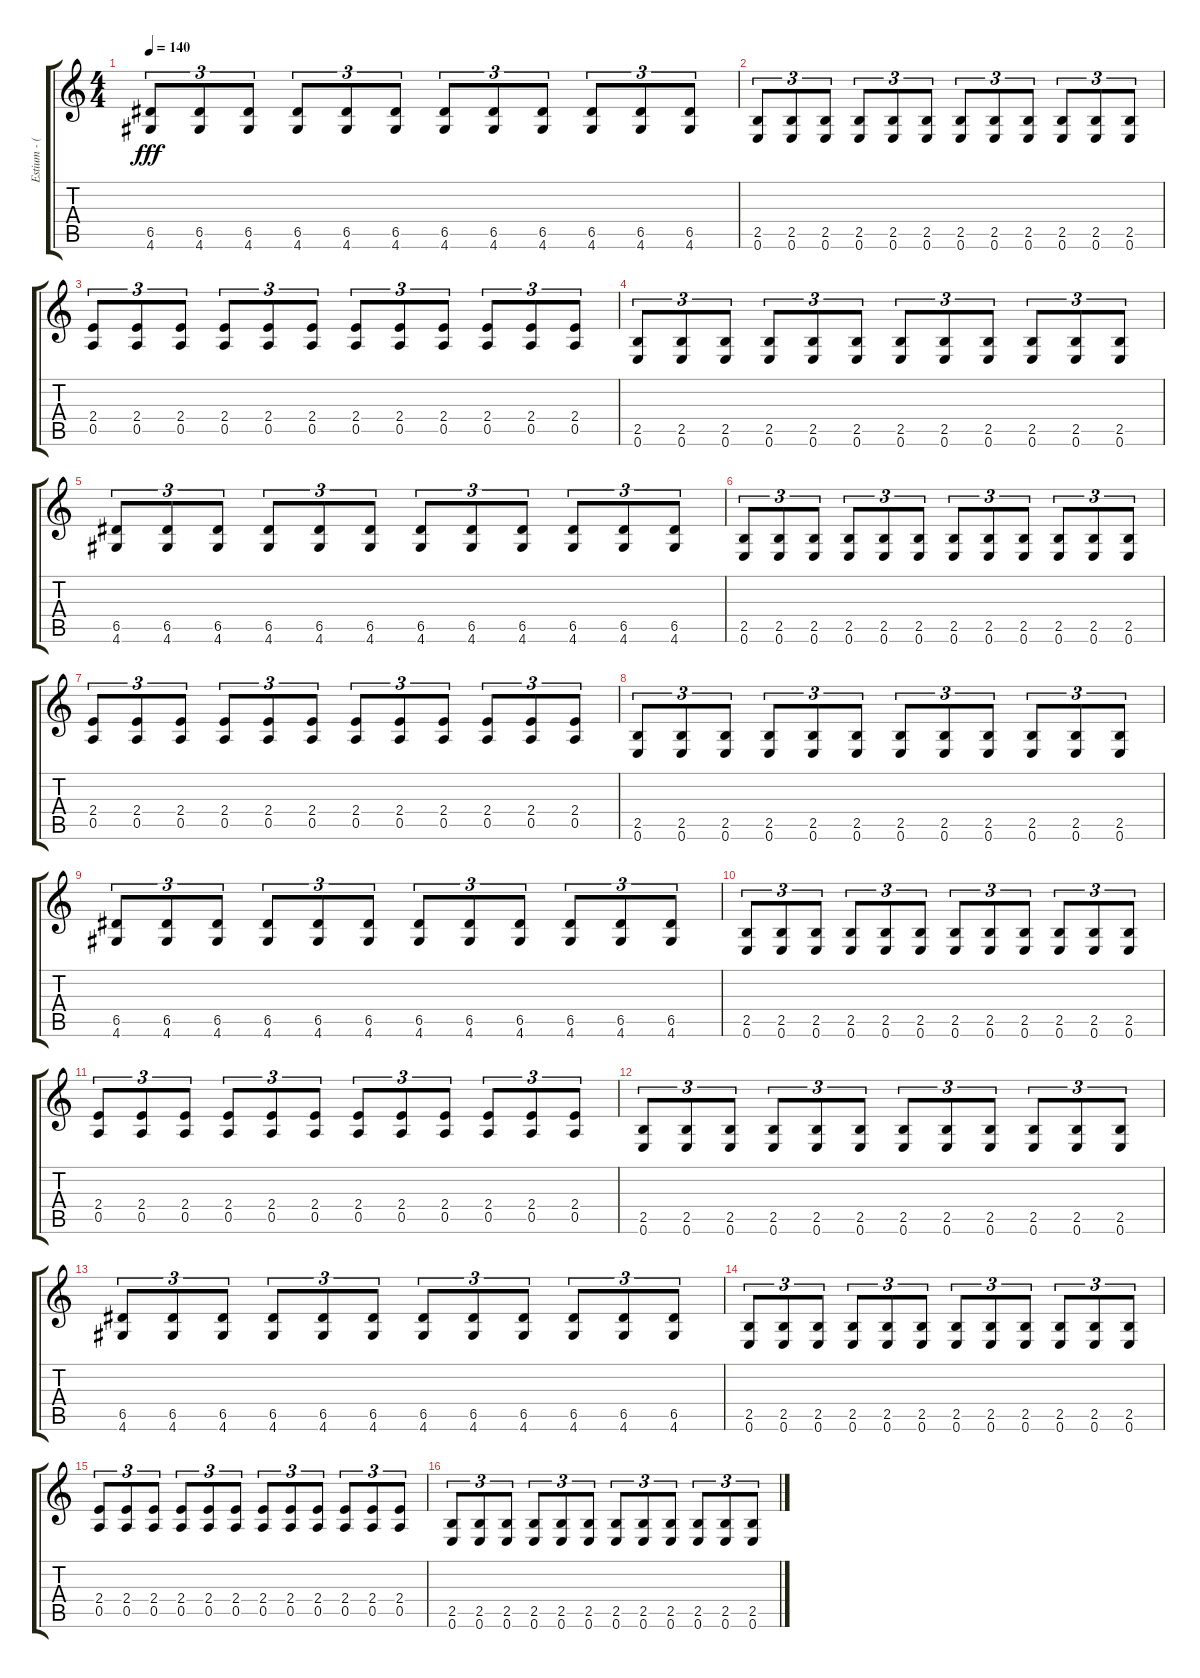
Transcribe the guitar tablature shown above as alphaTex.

\track ("Estium - (Backing Guitars)" "Estium - (") {instrument distortionguitar}
\staff {score tabs}
\tuning (E4 B3 G3 D3 A2 E2) {hide}
\ts (4 4)
\tempo 140
\clef g2
\ks c
(6.5 4.6).8{tu (3 2) dy fff} (6.5 4.6).8{tu (3 2)} (6.5 4.6).8{tu (3 2)} (6.5 4.6).8{tu (3 2)} (6.5 4.6).8{tu (3 2)} (6.5 4.6).8{tu (3 2)} (6.5 4.6).8{tu (3 2)} (6.5 4.6).8{tu (3 2)} (6.5 4.6).8{tu (3 2)} (6.5 4.6).8{tu (3 2)} (6.5 4.6).8{tu (3 2)} (6.5 4.6).8{tu (3 2)} |
(2.5 0.6).8{tu (3 2)} (2.5 0.6).8{tu (3 2)} (2.5 0.6).8{tu (3 2)} (2.5 0.6).8{tu (3 2)} (2.5 0.6).8{tu (3 2)} (2.5 0.6).8{tu (3 2)} (2.5 0.6).8{tu (3 2)} (2.5 0.6).8{tu (3 2)} (2.5 0.6).8{tu (3 2)} (2.5 0.6).8{tu (3 2)} (2.5 0.6).8{tu (3 2)} (2.5 0.6).8{tu (3 2)} |
(2.4 0.5).8{tu (3 2)} (2.4 0.5).8{tu (3 2)} (2.4 0.5).8{tu (3 2)} (2.4 0.5).8{tu (3 2)} (2.4 0.5).8{tu (3 2)} (2.4 0.5).8{tu (3 2)} (2.4 0.5).8{tu (3 2)} (2.4 0.5).8{tu (3 2)} (2.4 0.5).8{tu (3 2)} (2.4 0.5).8{tu (3 2)} (2.4 0.5).8{tu (3 2)} (2.4 0.5).8{tu (3 2)} |
(2.5 0.6).8{tu (3 2)} (2.5 0.6).8{tu (3 2)} (2.5 0.6).8{tu (3 2)} (2.5 0.6).8{tu (3 2)} (2.5 0.6).8{tu (3 2)} (2.5 0.6).8{tu (3 2)} (2.5 0.6).8{tu (3 2)} (2.5 0.6).8{tu (3 2)} (2.5 0.6).8{tu (3 2)} (2.5 0.6).8{tu (3 2)} (2.5 0.6).8{tu (3 2)} (2.5 0.6).8{tu (3 2)} |
(6.5 4.6).8{tu (3 2)} (6.5 4.6).8{tu (3 2)} (6.5 4.6).8{tu (3 2)} (6.5 4.6).8{tu (3 2)} (6.5 4.6).8{tu (3 2)} (6.5 4.6).8{tu (3 2)} (6.5 4.6).8{tu (3 2)} (6.5 4.6).8{tu (3 2)} (6.5 4.6).8{tu (3 2)} (6.5 4.6).8{tu (3 2)} (6.5 4.6).8{tu (3 2)} (6.5 4.6).8{tu (3 2)} |
(2.5 0.6).8{tu (3 2)} (2.5 0.6).8{tu (3 2)} (2.5 0.6).8{tu (3 2)} (2.5 0.6).8{tu (3 2)} (2.5 0.6).8{tu (3 2)} (2.5 0.6).8{tu (3 2)} (2.5 0.6).8{tu (3 2)} (2.5 0.6).8{tu (3 2)} (2.5 0.6).8{tu (3 2)} (2.5 0.6).8{tu (3 2)} (2.5 0.6).8{tu (3 2)} (2.5 0.6).8{tu (3 2)} |
(2.4 0.5).8{tu (3 2)} (2.4 0.5).8{tu (3 2)} (2.4 0.5).8{tu (3 2)} (2.4 0.5).8{tu (3 2)} (2.4 0.5).8{tu (3 2)} (2.4 0.5).8{tu (3 2)} (2.4 0.5).8{tu (3 2)} (2.4 0.5).8{tu (3 2)} (2.4 0.5).8{tu (3 2)} (2.4 0.5).8{tu (3 2)} (2.4 0.5).8{tu (3 2)} (2.4 0.5).8{tu (3 2)} |
(2.5 0.6).8{tu (3 2)} (2.5 0.6).8{tu (3 2)} (2.5 0.6).8{tu (3 2)} (2.5 0.6).8{tu (3 2)} (2.5 0.6).8{tu (3 2)} (2.5 0.6).8{tu (3 2)} (2.5 0.6).8{tu (3 2)} (2.5 0.6).8{tu (3 2)} (2.5 0.6).8{tu (3 2)} (2.5 0.6).8{tu (3 2)} (2.5 0.6).8{tu (3 2)} (2.5 0.6).8{tu (3 2)} |
(6.5 4.6).8{tu (3 2)} (6.5 4.6).8{tu (3 2)} (6.5 4.6).8{tu (3 2)} (6.5 4.6).8{tu (3 2)} (6.5 4.6).8{tu (3 2)} (6.5 4.6).8{tu (3 2)} (6.5 4.6).8{tu (3 2)} (6.5 4.6).8{tu (3 2)} (6.5 4.6).8{tu (3 2)} (6.5 4.6).8{tu (3 2)} (6.5 4.6).8{tu (3 2)} (6.5 4.6).8{tu (3 2)} |
(2.5 0.6).8{tu (3 2)} (2.5 0.6).8{tu (3 2)} (2.5 0.6).8{tu (3 2)} (2.5 0.6).8{tu (3 2)} (2.5 0.6).8{tu (3 2)} (2.5 0.6).8{tu (3 2)} (2.5 0.6).8{tu (3 2)} (2.5 0.6).8{tu (3 2)} (2.5 0.6).8{tu (3 2)} (2.5 0.6).8{tu (3 2)} (2.5 0.6).8{tu (3 2)} (2.5 0.6).8{tu (3 2)} |
(2.4 0.5).8{tu (3 2)} (2.4 0.5).8{tu (3 2)} (2.4 0.5).8{tu (3 2)} (2.4 0.5).8{tu (3 2)} (2.4 0.5).8{tu (3 2)} (2.4 0.5).8{tu (3 2)} (2.4 0.5).8{tu (3 2)} (2.4 0.5).8{tu (3 2)} (2.4 0.5).8{tu (3 2)} (2.4 0.5).8{tu (3 2)} (2.4 0.5).8{tu (3 2)} (2.4 0.5).8{tu (3 2)} |
(2.5 0.6).8{tu (3 2)} (2.5 0.6).8{tu (3 2)} (2.5 0.6).8{tu (3 2)} (2.5 0.6).8{tu (3 2)} (2.5 0.6).8{tu (3 2)} (2.5 0.6).8{tu (3 2)} (2.5 0.6).8{tu (3 2)} (2.5 0.6).8{tu (3 2)} (2.5 0.6).8{tu (3 2)} (2.5 0.6).8{tu (3 2)} (2.5 0.6).8{tu (3 2)} (2.5 0.6).8{tu (3 2)} |
(6.5 4.6).8{tu (3 2)} (6.5 4.6).8{tu (3 2)} (6.5 4.6).8{tu (3 2)} (6.5 4.6).8{tu (3 2)} (6.5 4.6).8{tu (3 2)} (6.5 4.6).8{tu (3 2)} (6.5 4.6).8{tu (3 2)} (6.5 4.6).8{tu (3 2)} (6.5 4.6).8{tu (3 2)} (6.5 4.6).8{tu (3 2)} (6.5 4.6).8{tu (3 2)} (6.5 4.6).8{tu (3 2)} |
(2.5 0.6).8{tu (3 2)} (2.5 0.6).8{tu (3 2)} (2.5 0.6).8{tu (3 2)} (2.5 0.6).8{tu (3 2)} (2.5 0.6).8{tu (3 2)} (2.5 0.6).8{tu (3 2)} (2.5 0.6).8{tu (3 2)} (2.5 0.6).8{tu (3 2)} (2.5 0.6).8{tu (3 2)} (2.5 0.6).8{tu (3 2)} (2.5 0.6).8{tu (3 2)} (2.5 0.6).8{tu (3 2)} |
(2.4 0.5).8{tu (3 2)} (2.4 0.5).8{tu (3 2)} (2.4 0.5).8{tu (3 2)} (2.4 0.5).8{tu (3 2)} (2.4 0.5).8{tu (3 2)} (2.4 0.5).8{tu (3 2)} (2.4 0.5).8{tu (3 2)} (2.4 0.5).8{tu (3 2)} (2.4 0.5).8{tu (3 2)} (2.4 0.5).8{tu (3 2)} (2.4 0.5).8{tu (3 2)} (2.4 0.5).8{tu (3 2)} |
(2.5 0.6).8{tu (3 2)} (2.5 0.6).8{tu (3 2)} (2.5 0.6).8{tu (3 2)} (2.5 0.6).8{tu (3 2)} (2.5 0.6).8{tu (3 2)} (2.5 0.6).8{tu (3 2)} (2.5 0.6).8{tu (3 2)} (2.5 0.6).8{tu (3 2)} (2.5 0.6).8{tu (3 2)} (2.5 0.6).8{tu (3 2)} (2.5 0.6).8{tu (3 2)} (2.5 0.6).8{tu (3 2)}
